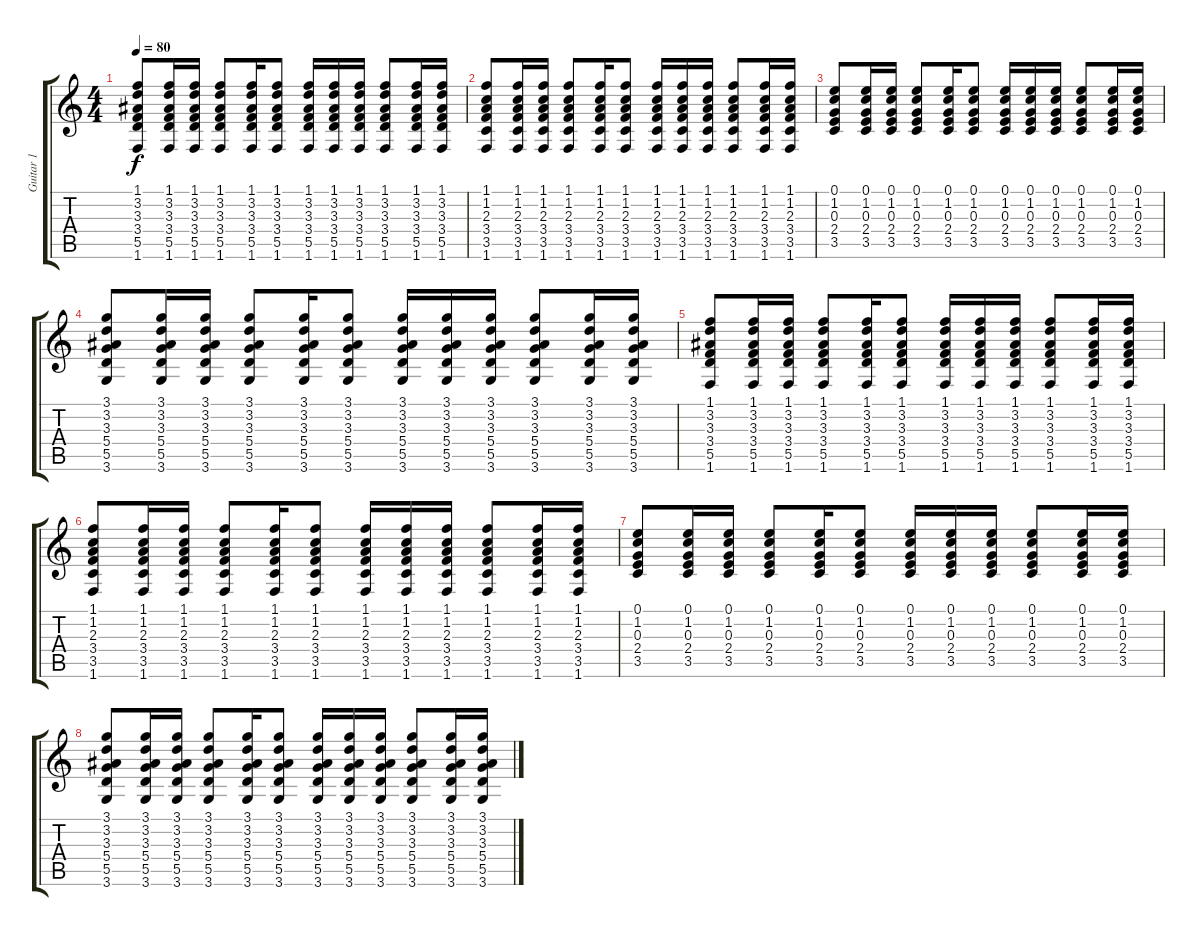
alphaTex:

\track ("Guitar 1" "Guitar 1") {instrument acousticguitarsteel}
\staff {score tabs}
\tuning (E4 B3 G3 D3 A2 E2) {hide}
\ts (4 4)
\tempo 80
\clef g2
\ks c
(1.1 3.2 3.3 3.4 5.5 1.6).8{dy f} (1.1 3.2 3.3 3.4 5.5 1.6).16 (1.1 3.2 3.3 3.4 5.5 1.6).16 (1.1 3.2 3.3 3.4 5.5 1.6).8 (1.1 3.2 3.3 3.4 5.5 1.6).16 (1.1 3.2 3.3 3.4 5.5 1.6).8 (1.1 3.2 3.3 3.4 5.5 1.6).16 (1.1 3.2 3.3 3.4 5.5 1.6).16 (1.1 3.2 3.3 3.4 5.5 1.6).16 (1.1 3.2 3.3 3.4 5.5 1.6).8 (1.1 3.2 3.3 3.4 5.5 1.6).16 (1.1 3.2 3.3 3.4 5.5 1.6).16 |
(1.1 1.2 2.3 3.4 3.5 1.6).8{volume 8} (1.1 1.2 2.3 3.4 3.5 1.6).16{volume 7} (1.1 1.2 2.3 3.4 3.5 1.6).16 (1.1 1.2 2.3 3.4 3.5 1.6).8{volume 7} (1.1 1.2 2.3 3.4 3.5 1.6).16{volume 7} (1.1 1.2 2.3 3.4 3.5 1.6).8 (1.1 1.2 2.3 3.4 3.5 1.6).16{volume 7} (1.1 1.2 2.3 3.4 3.5 1.6).16{volume 7} (1.1 1.2 2.3 3.4 3.5 1.6).16 (1.1 1.2 2.3 3.4 3.5 1.6).8{volume 7} (1.1 1.2 2.3 3.4 3.5 1.6).16{volume 7} (1.1 1.2 2.3 3.4 3.5 1.6).16{volume 6} |
(0.1 1.2 0.3 2.4 3.5).8 (0.1 1.2 0.3 2.4 3.5).16{volume 6} (0.1 1.2 0.3 2.4 3.5).16{volume 6} (0.1 1.2 0.3 2.4 3.5).8 (0.1 1.2 0.3 2.4 3.5).16{volume 6} (0.1 1.2 0.3 2.4 3.5).8{volume 6} (0.1 1.2 0.3 2.4 3.5).16{volume 6} (0.1 1.2 0.3 2.4 3.5).16 (0.1 1.2 0.3 2.4 3.5).16{volume 6} (0.1 1.2 0.3 2.4 3.5).8{volume 6} (0.1 1.2 0.3 2.4 3.5).16{volume 6} (0.1 1.2 0.3 2.4 3.5).16 |
(3.1 3.2 3.3 5.4 5.5 3.6).8{volume 5} (3.1 3.2 3.3 5.4 5.5 3.6).16{volume 5} (3.1 3.2 3.3 5.4 5.5 3.6).16 (3.1 3.2 3.3 5.4 5.5 3.6).8{volume 5} (3.1 3.2 3.3 5.4 5.5 3.6).16{volume 5} (3.1 3.2 3.3 5.4 5.5 3.6).8 (3.1 3.2 3.3 5.4 5.5 3.6).16{volume 5} (3.1 3.2 3.3 5.4 5.5 3.6).16{volume 5} (3.1 3.2 3.3 5.4 5.5 3.6).16{volume 5} (3.1 3.2 3.3 5.4 5.5 3.6).8 (3.1 3.2 3.3 5.4 5.5 3.6).16{volume 4} (3.1 3.2 3.3 5.4 5.5 3.6).16{volume 4} |
(1.1 3.2 3.3 3.4 5.5 1.6).8 (1.1 3.2 3.3 3.4 5.5 1.6).16{volume 4} (1.1 3.2 3.3 3.4 5.5 1.6).16{volume 4} (1.1 3.2 3.3 3.4 5.5 1.6).8 (1.1 3.2 3.3 3.4 5.5 1.6).16{volume 4} (1.1 3.2 3.3 3.4 5.5 1.6).8{volume 4} (1.1 3.2 3.3 3.4 5.5 1.6).16{volume 4} (1.1 3.2 3.3 3.4 5.5 1.6).16{volume 4} (1.1 3.2 3.3 3.4 5.5 1.6).16 (1.1 3.2 3.3 3.4 5.5 1.6).8{volume 4} (1.1 3.2 3.3 3.4 5.5 1.6).16{volume 3} (1.1 3.2 3.3 3.4 5.5 1.6).16 |
(1.1 1.2 2.3 3.4 3.5 1.6).8{volume 3} (1.1 1.2 2.3 3.4 3.5 1.6).16{volume 3} (1.1 1.2 2.3 3.4 3.5 1.6).16 (1.1 1.2 2.3 3.4 3.5 1.6).8{volume 3} (1.1 1.2 2.3 3.4 3.5 1.6).16{volume 3} (1.1 1.2 2.3 3.4 3.5 1.6).8{volume 3} (1.1 1.2 2.3 3.4 3.5 1.6).16{volume 3} (1.1 1.2 2.3 3.4 3.5 1.6).16 (1.1 1.2 2.3 3.4 3.5 1.6).16{volume 2} (1.1 1.2 2.3 3.4 3.5 1.6).8 (1.1 1.2 2.3 3.4 3.5 1.6).16{volume 2} (1.1 1.2 2.3 3.4 3.5 1.6).16{volume 2} |
(0.1 1.2 0.3 2.4 3.5).8 (0.1 1.2 0.3 2.4 3.5).16{volume 2} (0.1 1.2 0.3 2.4 3.5).16{volume 2} (0.1 1.2 0.3 2.4 3.5).8{volume 2} (0.1 1.2 0.3 2.4 3.5).16{volume 2} (0.1 1.2 0.3 2.4 3.5).8 (0.1 1.2 0.3 2.4 3.5).16{volume 2} (0.1 1.2 0.3 2.4 3.5).16{volume 2} (0.1 1.2 0.3 2.4 3.5).16 (0.1 1.2 0.3 2.4 3.5).8{volume 1} (0.1 1.2 0.3 2.4 3.5).16{volume 1} (0.1 1.2 0.3 2.4 3.5).16 |
(3.1 3.2 3.3 5.4 5.5 3.6).8{volume 1} (3.1 3.2 3.3 5.4 5.5 3.6).16{volume 1} (3.1 3.2 3.3 5.4 5.5 3.6).16{volume 1} (3.1 3.2 3.3 5.4 5.5 3.6).8 (3.1 3.2 3.3 5.4 5.5 3.6).16{volume 1} (3.1 3.2 3.3 5.4 5.5 3.6).8{volume 1} (3.1 3.2 3.3 5.4 5.5 3.6).16{volume 0} (3.1 3.2 3.3 5.4 5.5 3.6).16 (3.1 3.2 3.3 5.4 5.5 3.6).16{volume 0} (3.1 3.2 3.3 5.4 5.5 3.6).8 (3.1 3.2 3.3 5.4 5.5 3.6).16{volume 0} (3.1 3.2 3.3 5.4 5.5 3.6).16{volume 0}
